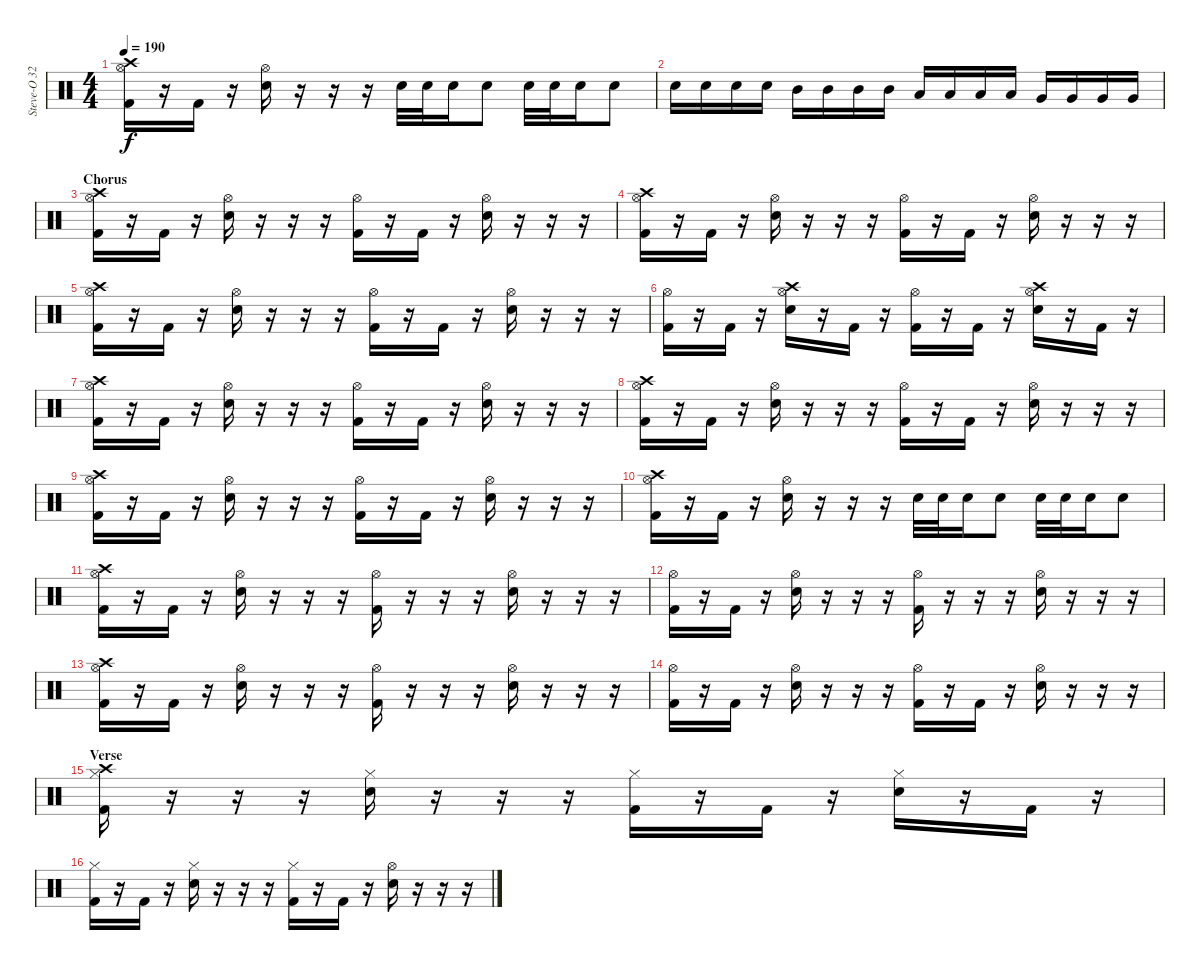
\track ("Steve-O 32" "Steve-O 32") {instrument percussion}
\staff {score}
\articulation defaults
\ts (4 4)
\tempo 190
\clef neutral
\ks c
("Hi-Hat (open)" "Kick (hit) 2" "Crash high (hit)").16{dy f} r.16 "Kick (hit) 2".16 r.16 ("Hi-Hat (open)" "Snare (hit) 2").16 r.16 r.16 r.16 "Snare (hit) 2".32 "Snare (hit) 2".32 "Snare (hit) 2".16 "Snare (hit) 2".8 "Snare (hit) 2".32 "Snare (hit) 2".32 "Snare (hit) 2".16 "Snare (hit) 2".8 |
"Snare (hit) 2".16 "Snare (hit) 2".16 "Snare (hit) 2".16 "Snare (hit) 2".16 "Mid Tom (hit)".16 "Mid Tom (hit)".16 "Mid Tom (hit)".16 "Mid Tom (hit)".16 "Low Tom (hit)".16 "Low Tom (hit)".16 "Low Tom (hit)".16 "Low Tom (hit)".16 "Very Low Tom (hit)".16 "Very Low Tom (hit)".16 "Very Low Tom (hit)".16 "Very Low Tom (hit)".16 |
\section ("" "Chorus")
("Hi-Hat (open)" "Kick (hit) 2" "Crash high (hit)").16 r.16 "Kick (hit) 2".16 r.16 ("Hi-Hat (open)" "Snare (hit) 2").16 r.16 r.16 r.16 ("Hi-Hat (open)" "Kick (hit) 2").16 r.16 "Kick (hit) 2".16 r.16 ("Hi-Hat (open)" "Snare (hit) 2").16 r.16 r.16 r.16 |
("Hi-Hat (open)" "Kick (hit) 2" "Crash high (hit)").16 r.16 "Kick (hit) 2".16 r.16 ("Hi-Hat (open)" "Snare (hit) 2").16 r.16 r.16 r.16 ("Hi-Hat (open)" "Kick (hit) 2").16 r.16 "Kick (hit) 2".16 r.16 ("Hi-Hat (open)" "Snare (hit) 2").16 r.16 r.16 r.16 |
("Hi-Hat (open)" "Kick (hit) 2" "Crash high (hit)").16 r.16 "Kick (hit) 2".16 r.16 ("Hi-Hat (open)" "Snare (hit) 2").16 r.16 r.16 r.16 ("Hi-Hat (open)" "Kick (hit) 2").16 r.16 "Kick (hit) 2".16 r.16 ("Hi-Hat (open)" "Snare (hit) 2").16 r.16 r.16 r.16 |
("Hi-Hat (open)" "Kick (hit) 2").16 r.16 "Kick (hit) 2".16 r.16 ("Hi-Hat (open)" "Snare (hit) 2" "Crash high (hit)").16 r.16 "Kick (hit) 2".16 r.16 ("Hi-Hat (open)" "Kick (hit) 2").16 r.16 "Kick (hit) 2".16 r.16 ("Hi-Hat (open)" "Snare (hit) 2" "Crash high (hit)").16 r.16 "Kick (hit) 2".16 r.16 |
("Hi-Hat (open)" "Kick (hit) 2" "Crash high (hit)").16 r.16 "Kick (hit) 2".16 r.16 ("Hi-Hat (open)" "Snare (hit) 2").16 r.16 r.16 r.16 ("Hi-Hat (open)" "Kick (hit) 2").16 r.16 "Kick (hit) 2".16 r.16 ("Hi-Hat (open)" "Snare (hit) 2").16 r.16 r.16 r.16 |
("Hi-Hat (open)" "Kick (hit) 2" "Crash high (hit)").16 r.16 "Kick (hit) 2".16 r.16 ("Hi-Hat (open)" "Snare (hit) 2").16 r.16 r.16 r.16 ("Hi-Hat (open)" "Kick (hit) 2").16 r.16 "Kick (hit) 2".16 r.16 ("Hi-Hat (open)" "Snare (hit) 2").16 r.16 r.16 r.16 |
("Hi-Hat (open)" "Kick (hit) 2" "Crash high (hit)").16 r.16 "Kick (hit) 2".16 r.16 ("Hi-Hat (open)" "Snare (hit) 2").16 r.16 r.16 r.16 ("Hi-Hat (open)" "Kick (hit) 2").16 r.16 "Kick (hit) 2".16 r.16 ("Hi-Hat (open)" "Snare (hit) 2").16 r.16 r.16 r.16 |
("Hi-Hat (open)" "Kick (hit) 2" "Crash high (hit)").16 r.16 "Kick (hit) 2".16 r.16 ("Hi-Hat (open)" "Snare (hit) 2").16 r.16 r.16 r.16 "Snare (hit) 2".32 "Snare (hit) 2".32 "Snare (hit) 2".16 "Snare (hit) 2".8 "Snare (hit) 2".32 "Snare (hit) 2".32 "Snare (hit) 2".16 "Snare (hit) 2".8 |
("Hi-Hat (open)" "Kick (hit) 2" "Crash high (hit)").16 r.16 "Kick (hit) 2".16 r.16 ("Hi-Hat (open)" "Snare (hit) 2").16 r.16 r.16 r.16 ("Hi-Hat (open)" "Kick (hit) 2").16 r.16 r.16 r.16 ("Hi-Hat (open)" "Snare (hit) 2").16 r.16 r.16 r.16 |
("Hi-Hat (open)" "Kick (hit) 2").16 r.16 "Kick (hit) 2".16 r.16 ("Hi-Hat (open)" "Snare (hit) 2").16 r.16 r.16 r.16 ("Hi-Hat (open)" "Kick (hit) 2").16 r.16 r.16 r.16 ("Hi-Hat (open)" "Snare (hit) 2").16 r.16 r.16 r.16 |
("Hi-Hat (open)" "Kick (hit) 2" "Crash high (hit)").16 r.16 "Kick (hit) 2".16 r.16 ("Hi-Hat (open)" "Snare (hit) 2").16 r.16 r.16 r.16 ("Hi-Hat (open)" "Kick (hit) 2").16 r.16 r.16 r.16 ("Hi-Hat (open)" "Snare (hit) 2").16 r.16 r.16 r.16 |
("Hi-Hat (open)" "Kick (hit) 2").16 r.16 "Kick (hit) 2".16 r.16 ("Hi-Hat (open)" "Snare (hit) 2").16 r.16 r.16 r.16 ("Hi-Hat (open)" "Kick (hit) 2").16 r.16 "Kick (hit) 2".16 r.16 ("Hi-Hat (open)" "Snare (hit) 2").16 r.16 r.16 r.16 |
\section ("" "Verse")
("Hi-Hat (closed)" "Kick (hit) 2" "Crash high (hit)").16 r.16 r.16 r.16 ("Hi-Hat (closed)" "Snare (hit) 2").16 r.16 r.16 r.16 ("Hi-Hat (closed)" "Kick (hit) 2").16 r.16 "Kick (hit) 2".16 r.16 ("Hi-Hat (closed)" "Snare (hit) 2").16 r.16 "Kick (hit) 2".16 r.16 |
("Hi-Hat (closed)" "Kick (hit) 2").16 r.16 "Kick (hit) 2".16 r.16 ("Hi-Hat (closed)" "Snare (hit) 2").16 r.16 r.16 r.16 ("Hi-Hat (closed)" "Kick (hit) 2").16 r.16 "Kick (hit) 2".16 r.16 ("Hi-Hat (open)" "Snare (hit) 2").16 r.16 r.16 r.16
